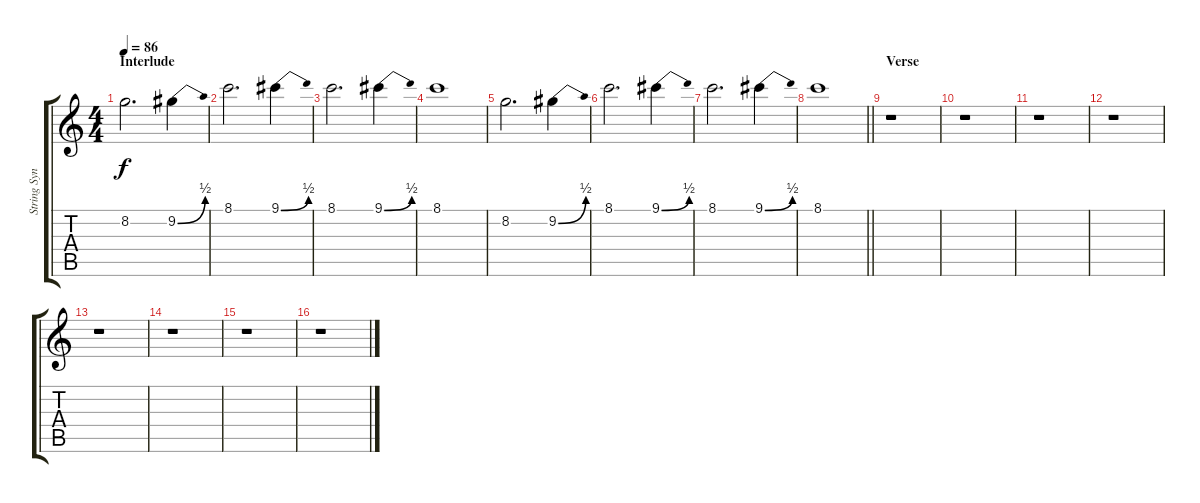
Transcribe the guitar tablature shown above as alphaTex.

\track ("String Synth" "String Syn") {instrument electricguitarclean}
\staff {score tabs}
\tuning (E4 B3 G3 D3 A2 E2) {hide}
\ts (4 4)
\section ("" "Interlude")
\tempo 86
\clef g2
\ks c
8.2.2{d dy f volume 4} 9.2{be (bend 0 0 60 2)}.4{volume 13} |
8.1.2{d} 9.1{be (bend 0 0 60 2)}.4 |
8.1.2{d} 9.1{be (bend 0 0 60 2)}.4 |
8.1.1{volume 4} |
8.2.2{d volume 4} 9.2{be (bend 0 0 60 2)}.4{volume 13} |
8.1.2{d} 9.1{be (bend 0 0 60 2)}.4 |
8.1.2{d} 9.1{be (bend 0 0 60 2)}.4 |
\barLineRight lightlight
8.1.1{volume 4} |
\section ("" "Verse")
r.1 |
r.1 |
r.1 |
r.1 |
r.1 |
r.1 |
r.1 |
r.1
